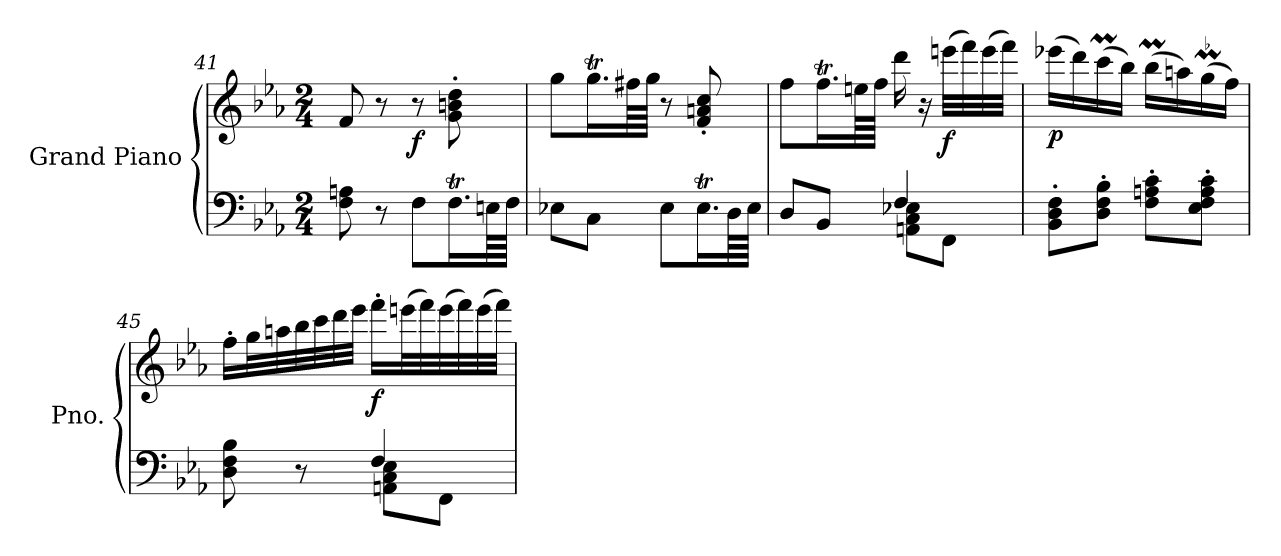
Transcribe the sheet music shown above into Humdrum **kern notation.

**kern	**kern	**dynam
*part1	*part1	*part1
*staff2	*staff1	*staff1/2
*I"Grand Piano	*	*
*I'Pno.	*	*
!!LO:LB:g=z
*clefF4	*clefG2	*
*k[b-e-a-]	*k[b-e-a-]	*
*M2/4	*M2/4	*
=41	=41	=41
8F\ 8An\	8f/	.
8r	8r	.
!	!	!LO:DY:b
8F\L	8r	f
16.FT\L	8g\' 8bn\' 8dd\'	.
64En\LL	.	.
64F\JJJJ	.	.
=42	=42	=42
8E-X\L	8gg\L	.
8C\J	16.ggt\L	.
.	64ff#X\LL	.
.	64gg\JJJJ	.
8E-\L	8r	.
16.E-T\L	8f/' 8an/' 8cc/'	.
64D\LL	.	.
64E-\JJJJ	.	.
=43	=43	=43
*^	*	*
8D/L	4ryy	8ff\L	.
8BB-/J	.	16.ffT\L	.
.	.	64een\LL	.
.	.	64ff\JJJJ	.
4F/	8AAn\ 8C\ 8E-X\L	16ddd\	.
.	.	16r	.
!	!	!	!LO:DY:b
.	8FF\J	(32eeen\LLL	f
.	.	32fff\)	.
.	.	(32eee\	.
.	.	32fff\JJJ)	.
*v	*v	*	*
!!LO:LB:g=z
=44	=44	=44
!	!	!LO:DY:b
8BB-\' 8D\' 8F\'L	(16eee-X\LL	p
.	16ddd\)	.
8D\' 8F\' 8B-\'J	(16cccM\	.
.	16bb-\JJ)	.
8F\' 8An\' 8c\'L	(16bb-M\LL	.
.	16aan\)	.
8E-\' 8F\' 8A\' 8c\'J	(16ggm\	.
.	16ff\JJ)	.
=45	=45	=45
*^	*	*
8D\ 8F\ 8B-\	4ryy	16ff'\LL	.
.	.	32gg\L	.
.	.	32aan\	.
8r	.	32bb-\	.
.	.	32ccc\	.
.	.	32ddd\	.
.	.	32eee-\JJJ	.
!	!	!	!LO:DY:b
4F/	8AAn\ 8C\ 8E-\L	16fff'\LL	f
.	.	(32eeen\L	.
.	.	32fff\)	.
.	8FF\J	(32eee\	.
.	.	32fff\)	.
.	.	(32eee\	.
.	.	32fff\JJJ)	.
*v	*v	*	*
=	=	=
*-	*-	*-
